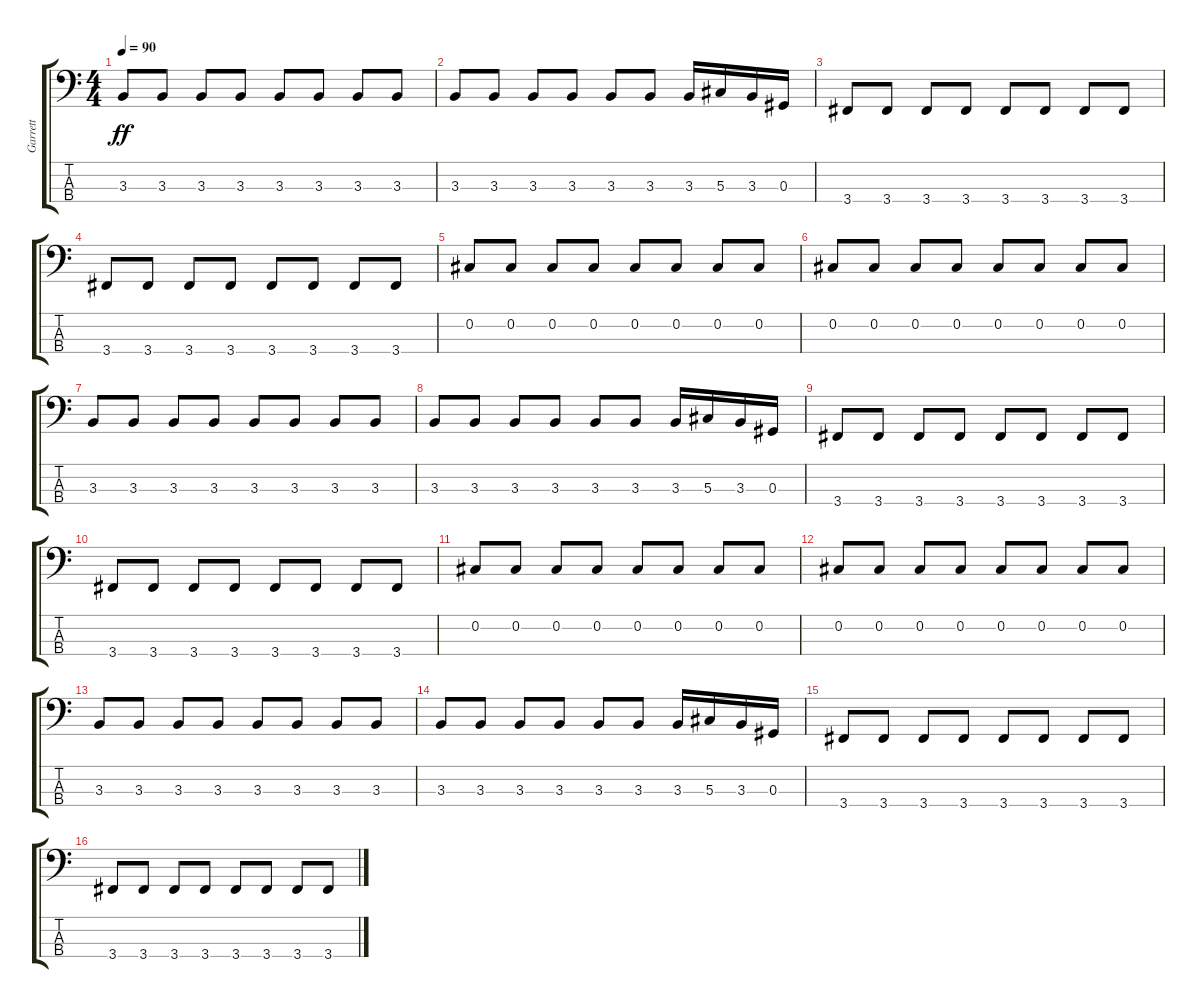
\track ("Garrett" "Garrett") {instrument electricbassfinger}
\staff {score tabs}
\tuning (Gb2 Db2 Ab1 Eb1) {hide}
\ts (4 4)
\tempo 90
\clef f4
\ks c
3.3.8{dy ff} 3.3.8 3.3.8 3.3.8 3.3.8 3.3.8 3.3.8 3.3.8 |
3.3.8 3.3.8 3.3.8 3.3.8 3.3.8 3.3.8 3.3.16 5.3.16 3.3.16 0.3.16 |
3.4.8 3.4.8 3.4.8 3.4.8 3.4.8 3.4.8 3.4.8 3.4.8 |
3.4.8 3.4.8 3.4.8 3.4.8 3.4.8 3.4.8 3.4.8 3.4.8 |
0.2.8 0.2.8 0.2.8 0.2.8 0.2.8 0.2.8 0.2.8 0.2.8 |
0.2.8 0.2.8 0.2.8 0.2.8 0.2.8 0.2.8 0.2.8 0.2.8 |
3.3.8 3.3.8 3.3.8 3.3.8 3.3.8 3.3.8 3.3.8 3.3.8 |
3.3.8 3.3.8 3.3.8 3.3.8 3.3.8 3.3.8 3.3.16 5.3.16 3.3.16 0.3.16 |
3.4.8 3.4.8 3.4.8 3.4.8 3.4.8 3.4.8 3.4.8 3.4.8 |
3.4.8 3.4.8 3.4.8 3.4.8 3.4.8 3.4.8 3.4.8 3.4.8 |
0.2.8 0.2.8 0.2.8 0.2.8 0.2.8 0.2.8 0.2.8 0.2.8 |
0.2.8 0.2.8 0.2.8 0.2.8 0.2.8 0.2.8 0.2.8 0.2.8 |
3.3.8 3.3.8 3.3.8 3.3.8 3.3.8 3.3.8 3.3.8 3.3.8 |
3.3.8 3.3.8 3.3.8 3.3.8 3.3.8 3.3.8 3.3.16 5.3.16 3.3.16 0.3.16 |
3.4.8 3.4.8 3.4.8 3.4.8 3.4.8 3.4.8 3.4.8 3.4.8 |
3.4.8 3.4.8 3.4.8 3.4.8 3.4.8 3.4.8 3.4.8 3.4.8
